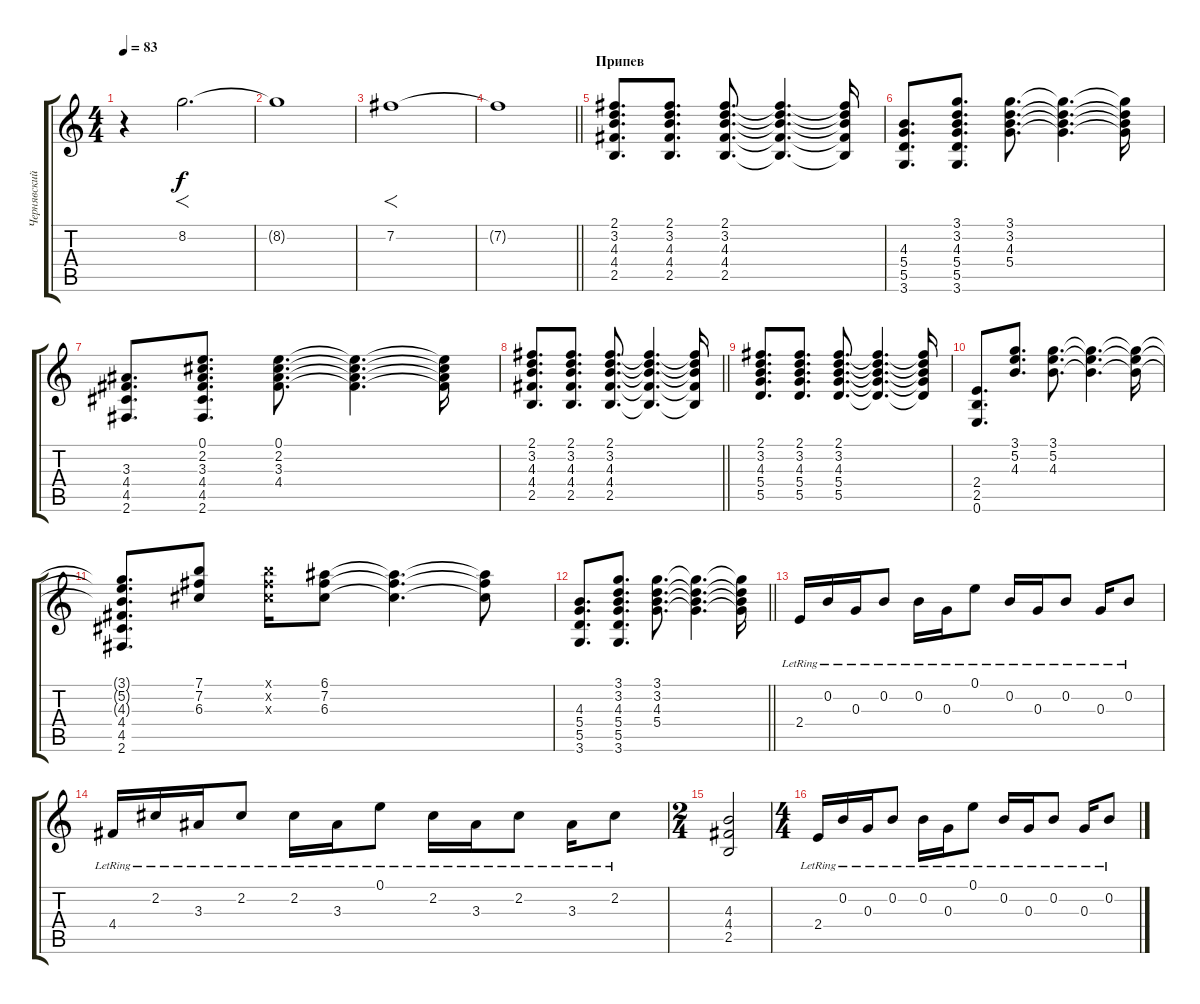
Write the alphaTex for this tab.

\track ("Чернявский" "Чернявский") {instrument distortionguitar}
\staff {score tabs}
\tuning (E4 B3 G3 D3 A2 E2) {hide}
\ts (4 4)
\tempo 83
\clef g2
\ks c
r.4{dy f} 8.2.2{f d} |
8.2{t}.1 |
7.2.1{f} |
\barLineRight lightlight
7.2{t}.1 |
\section ("" "Припев")
(2.1 3.2 4.3 4.4 2.5).8{d} (2.1 3.2 4.3 4.4 2.5).8{d} (2.1 3.2 4.3 4.4 2.5).8{d} (2.1{t} 3.2{t} 4.3{t} 4.4{t} 2.5{t}).4{d} (2.1{t} 3.2{t} 4.3{t} 4.4{t} 2.5{t}).16 |
(4.3 5.4 5.5 3.6).8{d} (3.1 3.2 4.3 5.4 5.5 3.6).8{d} (3.1 3.2 4.3 5.4).8{d} (3.1{t} 3.2{t} 4.3{t} 5.4{t}).4{d} (3.1{t} 3.2{t} 4.3{t} 5.4{t}).16 |
(3.3 4.4 4.5 2.6).8{d} (0.1 2.2 3.3 4.4 4.5 2.6).8{d} (0.1 2.2 3.3 4.4).8{d} (0.1{t} 2.2{t} 3.3{t} 4.4{t}).4{d} (0.1{t} 2.2{t} 3.3{t} 4.4{t}).16 |
\barLineRight lightlight
(2.1 3.2 4.3 4.4 2.5).8{d} (2.1 3.2 4.3 4.4 2.5).8{d} (2.1 3.2 4.3 4.4 2.5).8{d} (2.1{t} 3.2{t} 4.3{t} 4.4{t} 2.5{t}).4{d} (2.1{t} 3.2{t} 4.3{t} 4.4{t} 2.5{t}).16 |
(2.1 3.2 4.3 5.4 5.5).8{d} (2.1 3.2 4.3 5.4 5.5).8{d} (2.1 3.2 4.3 5.4 5.5).8{d} (2.1{t} 3.2{t} 4.3{t} 5.4{t} 5.5{t}).4{d} (2.1{t} 3.2{t} 4.3{t} 5.4{t} 5.5{t}).16 |
(2.4 2.5 0.6).8{d} (3.1 5.2 4.3).8{d} (3.1 5.2 4.3).8{d} (3.1{t} 5.2{t} 4.3{t}).4{d} (3.1{t} 5.2{t} 4.3{t}).16 |
(3.1{t} 5.2{t} 4.3{t} 4.4 4.5 2.6).8{d} (7.1 7.2 6.3).8 (7.1{x} 7.2{x} 6.3{x}).16 (6.1 7.2 6.3).8 (6.1{t} 7.2{t} 6.3{t}).4{d} (6.1{t} 7.2{t} 6.3{t}).8 |
\barLineRight lightlight
(4.3 5.4 5.5 3.6).8{d} (3.1 3.2 4.3 5.4 5.5 3.6).8{d} (3.1 3.2 4.3 5.4).8{d} (3.1{t} 3.2{t} 4.3{t} 5.4{t}).4{d} (3.1{t} 3.2{t} 4.3{t} 5.4{t}).16 |
2.4{lr}.16 0.2{lr}.16 0.3{lr}.16 0.2{lr}.8 0.2{lr}.16 0.3{lr}.16 0.1{lr}.8 0.2{lr}.16 0.3{lr}.16 0.2{lr}.8 0.3{lr}.16 0.2{lr}.8 |
4.4{lr}.16 2.2{lr}.16 3.3{lr}.16 2.2{lr}.8 2.2{lr}.16 3.3{lr}.16 0.1{lr}.8 2.2{lr}.16 3.3{lr}.16 2.2{lr}.8 3.3{lr}.16 2.2{lr}.8 |
\ts (2 4)
(4.3 4.4 2.5).2 |
\ts (4 4)
2.4{lr}.16 0.2{lr}.16 0.3{lr}.16 0.2{lr}.8 0.2{lr}.16 0.3{lr}.16 0.1{lr}.8 0.2{lr}.16 0.3{lr}.16 0.2{lr}.8 0.3{lr}.16 0.2{lr}.8
